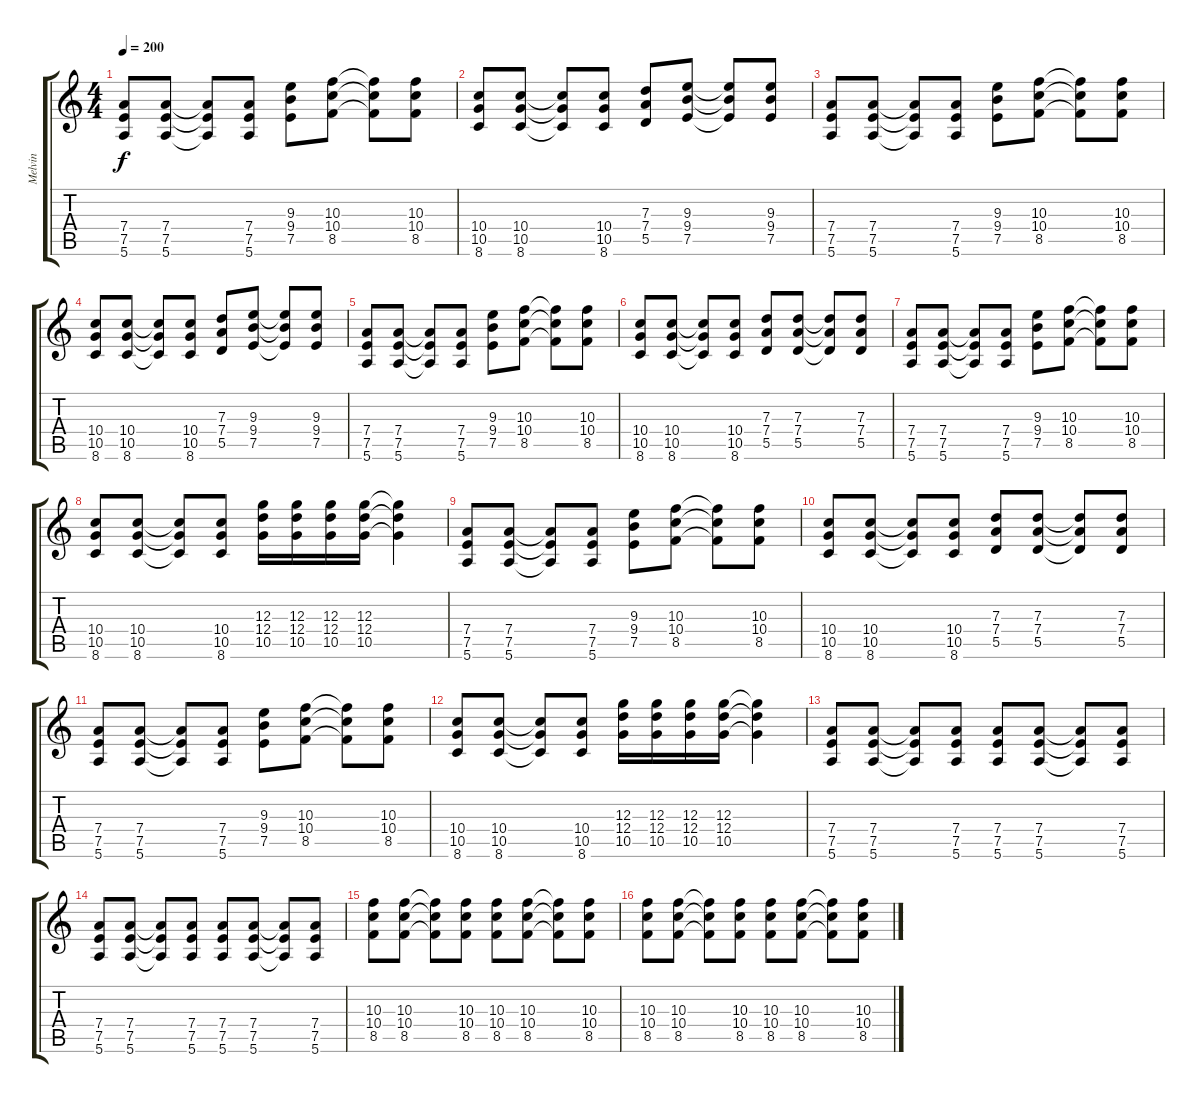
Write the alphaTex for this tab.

\track ("Melvin" "Melvin") {instrument distortionguitar}
\staff {score tabs}
\tuning (E4 B3 G3 D3 A2 E2) {hide}
\ts (4 4)
\tempo 200
\clef g2
\ks c
(7.4 7.5 5.6).8{dy f} (7.4 7.5 5.6).8 (7.4{t} 7.5{t} 5.6{t}).8 (7.4 7.5 5.6).8 (9.3 9.4 7.5).8 (10.3 10.4 8.5).8 (10.3{t} 10.4{t} 8.5{t}).8 (10.3 10.4 8.5).8 |
(10.4 10.5 8.6).8 (10.4 10.5 8.6).8 (10.4{t} 10.5{t} 8.6{t}).8 (10.4 10.5 8.6).8 (7.3 7.4 5.5).8 (9.3 9.4 7.5).8 (9.3{t} 9.4{t} 7.5{t}).8 (9.3 9.4 7.5).8 |
(7.4 7.5 5.6).8 (7.4 7.5 5.6).8 (7.4{t} 7.5{t} 5.6{t}).8 (7.4 7.5 5.6).8 (9.3 9.4 7.5).8 (10.3 10.4 8.5).8 (10.3{t} 10.4{t} 8.5{t}).8 (10.3 10.4 8.5).8 |
(10.4 10.5 8.6).8 (10.4 10.5 8.6).8 (10.4{t} 10.5{t} 8.6{t}).8 (10.4 10.5 8.6).8 (7.3 7.4 5.5).8 (9.3 9.4 7.5).8 (9.3{t} 9.4{t} 7.5{t}).8 (9.3 9.4 7.5).8 |
(7.4 7.5 5.6).8 (7.4 7.5 5.6).8 (7.4{t} 7.5{t} 5.6{t}).8 (7.4 7.5 5.6).8 (9.3 9.4 7.5).8 (10.3 10.4 8.5).8 (10.3{t} 10.4{t} 8.5{t}).8 (10.3 10.4 8.5).8 |
(10.4 10.5 8.6).8 (10.4 10.5 8.6).8 (10.4{t} 10.5{t} 8.6{t}).8 (10.4 10.5 8.6).8 (7.3 7.4 5.5).8 (7.3 7.4 5.5).8 (7.3{t} 7.4{t} 5.5{t}).8 (7.3 7.4 5.5).8 |
(7.4 7.5 5.6).8 (7.4 7.5 5.6).8 (7.4{t} 7.5{t} 5.6{t}).8 (7.4 7.5 5.6).8 (9.3 9.4 7.5).8 (10.3 10.4 8.5).8 (10.3{t} 10.4{t} 8.5{t}).8 (10.3 10.4 8.5).8 |
(10.4 10.5 8.6).8 (10.4 10.5 8.6).8 (10.4{t} 10.5{t} 8.6{t}).8 (10.4 10.5 8.6).8 (12.3 12.4 10.5).16 (12.3 12.4 10.5).16 (12.3 12.4 10.5).16 (12.3 12.4 10.5).16 (12.3{t} 12.4{t} 10.5{t}).4 |
(7.4 7.5 5.6).8 (7.4 7.5 5.6).8 (7.4{t} 7.5{t} 5.6{t}).8 (7.4 7.5 5.6).8 (9.3 9.4 7.5).8 (10.3 10.4 8.5).8 (10.3{t} 10.4{t} 8.5{t}).8 (10.3 10.4 8.5).8 |
(10.4 10.5 8.6).8 (10.4 10.5 8.6).8 (10.4{t} 10.5{t} 8.6{t}).8 (10.4 10.5 8.6).8 (7.3 7.4 5.5).8 (7.3 7.4 5.5).8 (7.3{t} 7.4{t} 5.5{t}).8 (7.3 7.4 5.5).8 |
(7.4 7.5 5.6).8 (7.4 7.5 5.6).8 (7.4{t} 7.5{t} 5.6{t}).8 (7.4 7.5 5.6).8 (9.3 9.4 7.5).8 (10.3 10.4 8.5).8 (10.3{t} 10.4{t} 8.5{t}).8 (10.3 10.4 8.5).8 |
(10.4 10.5 8.6).8 (10.4 10.5 8.6).8 (10.4{t} 10.5{t} 8.6{t}).8 (10.4 10.5 8.6).8 (12.3 12.4 10.5).16 (12.3 12.4 10.5).16 (12.3 12.4 10.5).16 (12.3 12.4 10.5).16 (12.3{t} 12.4{t} 10.5{t}).4 |
(7.4 7.5 5.6).8 (7.4 7.5 5.6).8 (7.4{t} 7.5{t} 5.6{t}).8 (7.4 7.5 5.6).8 (7.4 7.5 5.6).8 (7.4 7.5 5.6).8 (7.4{t} 7.5{t} 5.6{t}).8 (7.4 7.5 5.6).8 |
(7.4 7.5 5.6).8 (7.4 7.5 5.6).8 (7.4{t} 7.5{t} 5.6{t}).8 (7.4 7.5 5.6).8 (7.4 7.5 5.6).8 (7.4 7.5 5.6).8 (7.4{t} 7.5{t} 5.6{t}).8 (7.4 7.5 5.6).8 |
(10.3 10.4 8.5).8 (10.3 10.4 8.5).8 (10.3{t} 10.4{t} 8.5{t}).8 (10.3 10.4 8.5).8 (10.3 10.4 8.5).8 (10.3 10.4 8.5).8 (10.3{t} 10.4{t} 8.5{t}).8 (10.3 10.4 8.5).8 |
(10.3 10.4 8.5).8 (10.3 10.4 8.5).8 (10.3{t} 10.4{t} 8.5{t}).8 (10.3 10.4 8.5).8 (10.3 10.4 8.5).8 (10.3 10.4 8.5).8 (10.3{t} 10.4{t} 8.5{t}).8 (10.3 10.4 8.5).8
